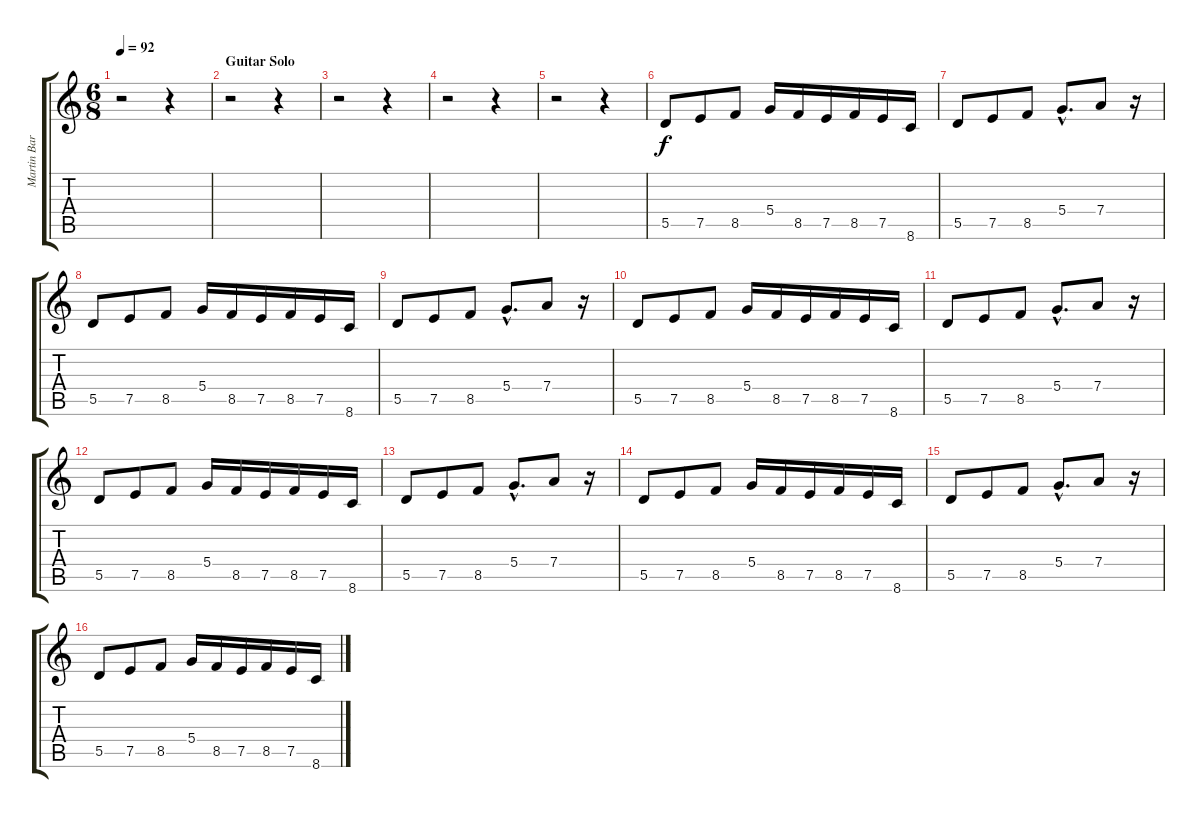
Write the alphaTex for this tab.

\track ("Martin Barre (Lead Guitar)" "Martin Bar") {instrument overdrivenguitar}
\staff {score tabs}
\tuning (E4 B3 G3 D3 A2 E2) {hide}
\ts (6 8)
\tempo 92
\clef g2
\ks c
r.2{dy f} r.4 |
\section ("" "Guitar Solo")
r.2 r.4 |
r.2 r.4 |
r.2 r.4 |
r.2 r.4 |
5.5.8{volume 11} 7.5.8 8.5.8 5.4.16 8.5.16 7.5.16 8.5.16 7.5.16 8.6.16 |
5.5.8 7.5.8 8.5.8 5.4{hac}.8{d} 7.4.8 r.16 |
5.5.8{volume 11} 7.5.8 8.5.8 5.4.16 8.5.16 7.5.16 8.5.16 7.5.16 8.6.16 |
5.5.8 7.5.8 8.5.8 5.4{hac}.8{d} 7.4.8 r.16 |
5.5.8{volume 11} 7.5.8 8.5.8 5.4.16 8.5.16 7.5.16 8.5.16 7.5.16 8.6.16 |
5.5.8 7.5.8 8.5.8 5.4{hac}.8{d} 7.4.8 r.16 |
5.5.8{volume 11} 7.5.8 8.5.8 5.4.16 8.5.16 7.5.16 8.5.16 7.5.16 8.6.16 |
5.5.8 7.5.8 8.5.8 5.4{hac}.8{d} 7.4.8 r.16 |
5.5.8{volume 11} 7.5.8 8.5.8 5.4.16 8.5.16 7.5.16 8.5.16 7.5.16 8.6.16 |
5.5.8 7.5.8 8.5.8 5.4{hac}.8{d} 7.4.8 r.16 |
5.5.8{volume 11} 7.5.8 8.5.8 5.4.16 8.5.16 7.5.16 8.5.16 7.5.16 8.6.16
